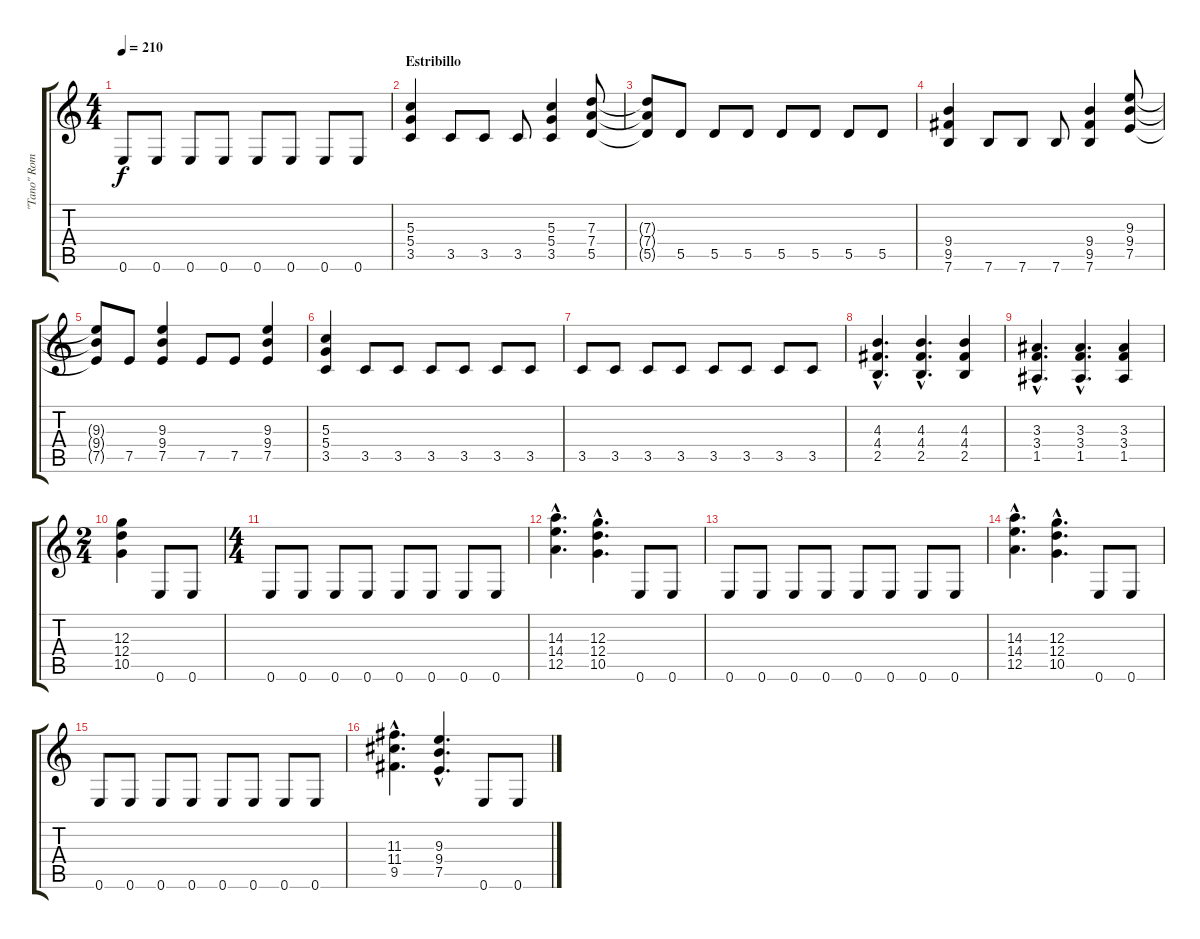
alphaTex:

\track ("\"Tano\" Romano" "\"Tano\" Rom") {instrument distortionguitar}
\staff {score tabs}
\tuning (E4 B3 G3 D3 A2 E2) {hide}
\ts (4 4)
\tempo 210
\clef g2
\ks c
0.6.8{dy f} 0.6.8 0.6.8 0.6.8 0.6.8 0.6.8 0.6.8 0.6.8 |
\section ("" "Estribillo")
(5.3 5.4 3.5).4 3.5.8 3.5.8 3.5.8 (5.3 5.4 3.5).4 (7.3 7.4 5.5).8 |
(7.3{t} 7.4{t} 5.5{t}).8 5.5.8 5.5.8 5.5.8 5.5.8 5.5.8 5.5.8 5.5.8 |
(9.4 9.5 7.6).4 7.6.8 7.6.8 7.6.8 (9.4 9.5 7.6).4 (9.3 9.4 7.5).8 |
(9.3{t} 9.4{t} 7.5{t}).8 7.5.8 (9.3 9.4 7.5).4 7.5.8 7.5.8 (9.3 9.4 7.5).4 |
(5.3 5.4 3.5).4 3.5.8 3.5.8 3.5.8 3.5.8 3.5.8 3.5.8 |
3.5.8 3.5.8 3.5.8 3.5.8 3.5.8 3.5.8 3.5.8 3.5.8 |
(4.3{hac} 4.4{hac} 2.5{hac}).4{d} (4.3{hac} 4.4{hac} 2.5{hac}).4{d} (4.3 4.4 2.5).4 |
(3.3{hac} 3.4{hac} 1.5{hac}).4{d} (3.3{hac} 3.4{hac} 1.5{hac}).4{d} (3.3 3.4 1.5).4 |
\ts (2 4)
(12.3 12.4 10.5).4 0.6.8 0.6.8 |
\ts (4 4)
0.6.8 0.6.8 0.6.8 0.6.8 0.6.8 0.6.8 0.6.8 0.6.8 |
(14.3{hac} 14.4{hac} 12.5{hac}).4{d} (12.3{hac} 12.4{hac} 10.5{hac}).4{d} 0.6.8 0.6.8 |
0.6.8 0.6.8 0.6.8 0.6.8 0.6.8 0.6.8 0.6.8 0.6.8 |
(14.3{hac} 14.4{hac} 12.5{hac}).4{d} (12.3{hac} 12.4{hac} 10.5{hac}).4{d} 0.6.8 0.6.8 |
0.6.8 0.6.8 0.6.8 0.6.8 0.6.8 0.6.8 0.6.8 0.6.8 |
(11.3{hac} 11.4{hac} 9.5{hac}).4{d} (9.3{hac} 9.4{hac} 7.5{hac}).4{d} 0.6.8 0.6.8
